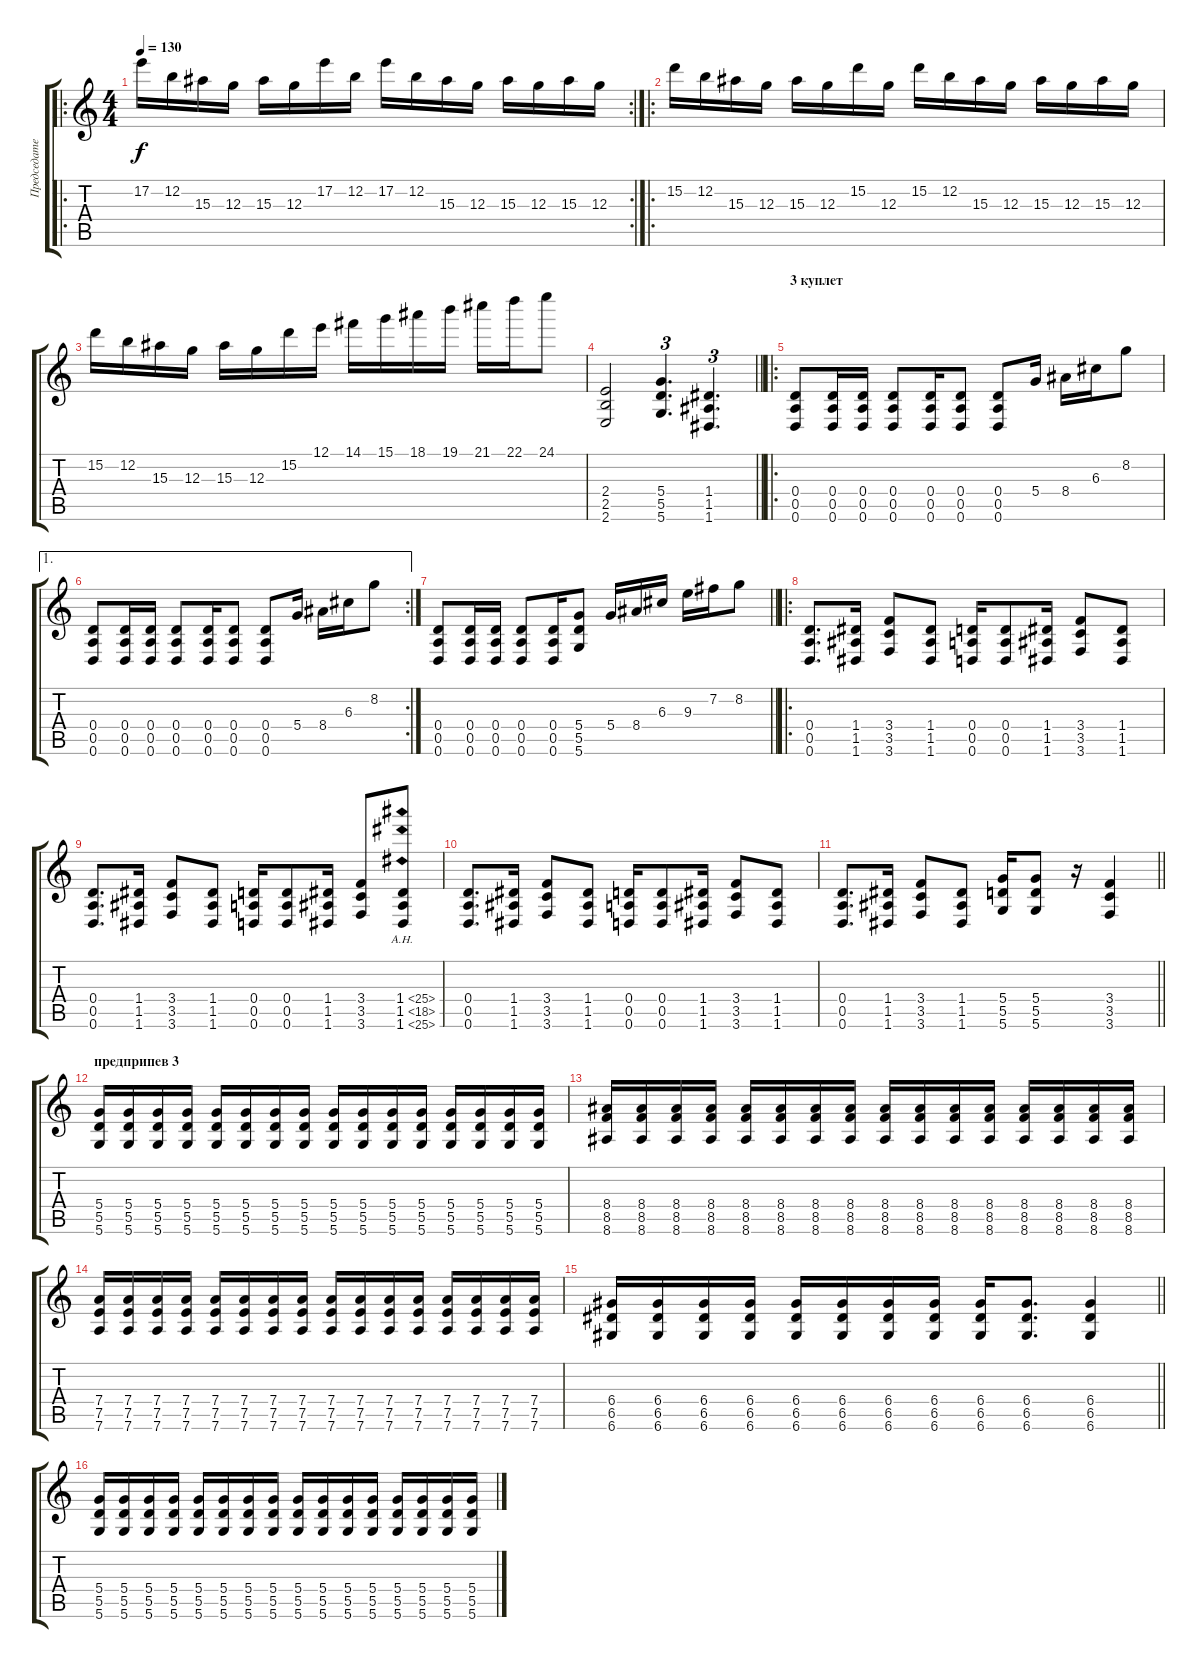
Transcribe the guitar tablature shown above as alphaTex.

\track ("Председатель" "Председате") {instrument distortionguitar}
\staff {score tabs}
\tuning (E4 B3 G3 D3 A2 D2) {hide}
\ro
\rc 2
\ts (4 4)
\tempo 130
\clef g2
\ks c
17.2.16{dy f} 12.2.16 15.3.16 12.3.16 15.3.16 12.3.16 17.2.16 12.2.16 17.2.16 12.2.16 15.3.16 12.3.16 15.3.16 12.3.16 15.3.16 12.3.16 |
\ro
15.2.16 12.2.16 15.3.16 12.3.16 15.3.16 12.3.16 15.2.16 12.3.16 15.2.16 12.2.16 15.3.16 12.3.16 15.3.16 12.3.16 15.3.16 12.3.16 |
15.2.16 12.2.16 15.3.16 12.3.16 15.3.16 12.3.16 15.2.16 12.1.16 14.1.16 15.1.16 18.1.16 19.1.16 21.1.16 22.1.16 24.1.8 |
\barLineRight lightlight
(2.4 2.5 2.6).2 (5.4 5.5 5.6).4{d tu (3 2)} (1.4 1.5 1.6).4{d tu (3 2)} |
\ro
\section ("" "3 куплет")
(0.4 0.5 0.6).8 (0.4 0.5 0.6).16 (0.4 0.5 0.6).16 (0.4 0.5 0.6).8 (0.4 0.5 0.6).16 (0.4 0.5 0.6).8 (0.4 0.5 0.6).8 5.4.16 8.4.16 6.3.16 8.2.8 |
\ae 1
\rc 2
(0.4 0.5 0.6).8 (0.4 0.5 0.6).16 (0.4 0.5 0.6).16 (0.4 0.5 0.6).8 (0.4 0.5 0.6).16 (0.4 0.5 0.6).8 (0.4 0.5 0.6).8 5.4.16 8.4.16 6.3.16 8.2.8 |
\barLineRight lightlight
(0.4 0.5 0.6).8 (0.4 0.5 0.6).16 (0.4 0.5 0.6).16 (0.4 0.5 0.6).8 (0.4 0.5 0.6).16 (5.4 5.5 5.6).8 5.4.16 8.4.16 6.3.16 9.3.16 7.2.16 8.2.8 |
\ro
(0.4 0.5 0.6).8{d} (1.4 1.5 1.6).16 (3.4 3.5 3.6).8 (1.4 1.5 1.6).8 (0.4 0.5 0.6).16 (0.4 0.5 0.6).8 (1.4 1.5 1.6).16 (3.4 3.5 3.6).8 (1.4 1.5 1.6).8 |
(0.4 0.5 0.6).8{d} (1.4 1.5 1.6).16 (3.4 3.5 3.6).8 (1.4 1.5 1.6).8 (0.4 0.5 0.6).16 (0.4 0.5 0.6).8 (1.4 1.5 1.6).16 (3.4 3.5 3.6).8 (1.4{ah 24} 1.5{ah 17} 1.6{ah 24}).8 |
(0.4 0.5 0.6).8{d} (1.4 1.5 1.6).16 (3.4 3.5 3.6).8 (1.4 1.5 1.6).8 (0.4 0.5 0.6).16 (0.4 0.5 0.6).8 (1.4 1.5 1.6).16 (3.4 3.5 3.6).8 (1.4 1.5 1.6).8 |
\barLineRight lightlight
(0.4 0.5 0.6).8{d} (1.4 1.5 1.6).16 (3.4 3.5 3.6).8 (1.4 1.5 1.6).8 (5.4 5.5 5.6).16 (5.4 5.5 5.6).8 r.16 (3.4 3.5 3.6).4 |
\section ("" "предприпев 3")
(5.4 5.5 5.6).16 (5.4 5.5 5.6).16 (5.4 5.5 5.6).16 (5.4 5.5 5.6).16 (5.4 5.5 5.6).16 (5.4 5.5 5.6).16 (5.4 5.5 5.6).16 (5.4 5.5 5.6).16 (5.4 5.5 5.6).16 (5.4 5.5 5.6).16 (5.4 5.5 5.6).16 (5.4 5.5 5.6).16 (5.4 5.5 5.6).16 (5.4 5.5 5.6).16 (5.4 5.5 5.6).16 (5.4 5.5 5.6).16 |
(8.4 8.5 8.6).16 (8.4 8.5 8.6).16 (8.4 8.5 8.6).16 (8.4 8.5 8.6).16 (8.4 8.5 8.6).16 (8.4 8.5 8.6).16 (8.4 8.5 8.6).16 (8.4 8.5 8.6).16 (8.4 8.5 8.6).16 (8.4 8.5 8.6).16 (8.4 8.5 8.6).16 (8.4 8.5 8.6).16 (8.4 8.5 8.6).16 (8.4 8.5 8.6).16 (8.4 8.5 8.6).16 (8.4 8.5 8.6).16 |
(7.4 7.5 7.6).16 (7.4 7.5 7.6).16 (7.4 7.5 7.6).16 (7.4 7.5 7.6).16 (7.4 7.5 7.6).16 (7.4 7.5 7.6).16 (7.4 7.5 7.6).16 (7.4 7.5 7.6).16 (7.4 7.5 7.6).16 (7.4 7.5 7.6).16 (7.4 7.5 7.6).16 (7.4 7.5 7.6).16 (7.4 7.5 7.6).16 (7.4 7.5 7.6).16 (7.4 7.5 7.6).16 (7.4 7.5 7.6).16 |
\barLineRight lightlight
(6.4 6.5 6.6).16 (6.4 6.5 6.6).16 (6.4 6.5 6.6).16 (6.4 6.5 6.6).16 (6.4 6.5 6.6).16 (6.4 6.5 6.6).16 (6.4 6.5 6.6).16 (6.4 6.5 6.6).16 (6.4 6.5 6.6).16 (6.4 6.5 6.6).8{d} (6.4 6.5 6.6).4 |
(5.4 5.5 5.6).16 (5.4 5.5 5.6).16 (5.4 5.5 5.6).16 (5.4 5.5 5.6).16 (5.4 5.5 5.6).16 (5.4 5.5 5.6).16 (5.4 5.5 5.6).16 (5.4 5.5 5.6).16 (5.4 5.5 5.6).16 (5.4 5.5 5.6).16 (5.4 5.5 5.6).16 (5.4 5.5 5.6).16 (5.4 5.5 5.6).16 (5.4 5.5 5.6).16 (5.4 5.5 5.6).16 (5.4 5.5 5.6).16
